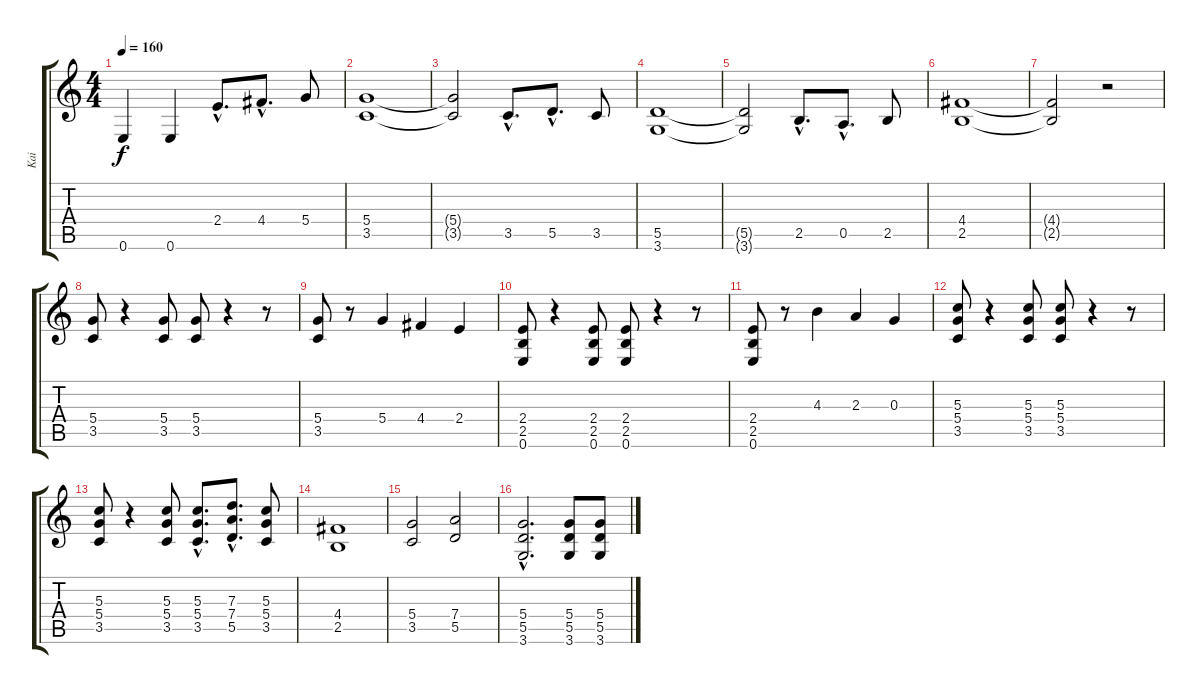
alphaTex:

\track ("Kai" "Kai") {instrument distortionguitar}
\staff {score tabs}
\tuning (E4 B3 G3 D3 A2 E2) {hide}
\ts (4 4)
\tempo 160
\clef g2
\ks c
0.6.4{dy f} 0.6.4 2.4{hac}.8{d} 4.4{hac}.8{d} 5.4.8 |
(5.4 3.5).1 |
(5.4{t} 3.5{t}).2 3.5{hac}.8{d} 5.5{hac}.8{d} 3.5.8 |
(5.5 3.6).1 |
(5.5{t} 3.6{t}).2 2.5{hac}.8{d} 0.5{hac}.8{d} 2.5.8 |
(4.4 2.5).1 |
(4.4{t} 2.5{t}).2 r.2 |
(5.4 3.5).8 r.4 (5.4 3.5).8 (5.4 3.5).8 r.4 r.8 |
(5.4 3.5).8 r.8 5.4.4 4.4.4 2.4.4 |
(2.4 2.5 0.6).8 r.4 (2.4 2.5 0.6).8 (2.4 2.5 0.6).8 r.4 r.8 |
(2.4 2.5 0.6).8 r.8 4.3.4 2.3.4 0.3.4 |
(5.3 5.4 3.5).8 r.4 (5.3 5.4 3.5).8 (5.3 5.4 3.5).8 r.4 r.8 |
(5.3 5.4 3.5).8 r.4 (5.3 5.4 3.5).8 (5.3{hac} 5.4{hac} 3.5{hac}).8{d} (7.3{hac} 7.4{hac} 5.5{hac}).8{d} (5.3 5.4 3.5).8 |
(4.4 2.5).1 |
(5.4 3.5).2 (7.4 5.5).2 |
(5.4{hac} 5.5{hac} 3.6{hac}).2{d} (5.4 5.5 3.6).8 (5.4 5.5 3.6).8
